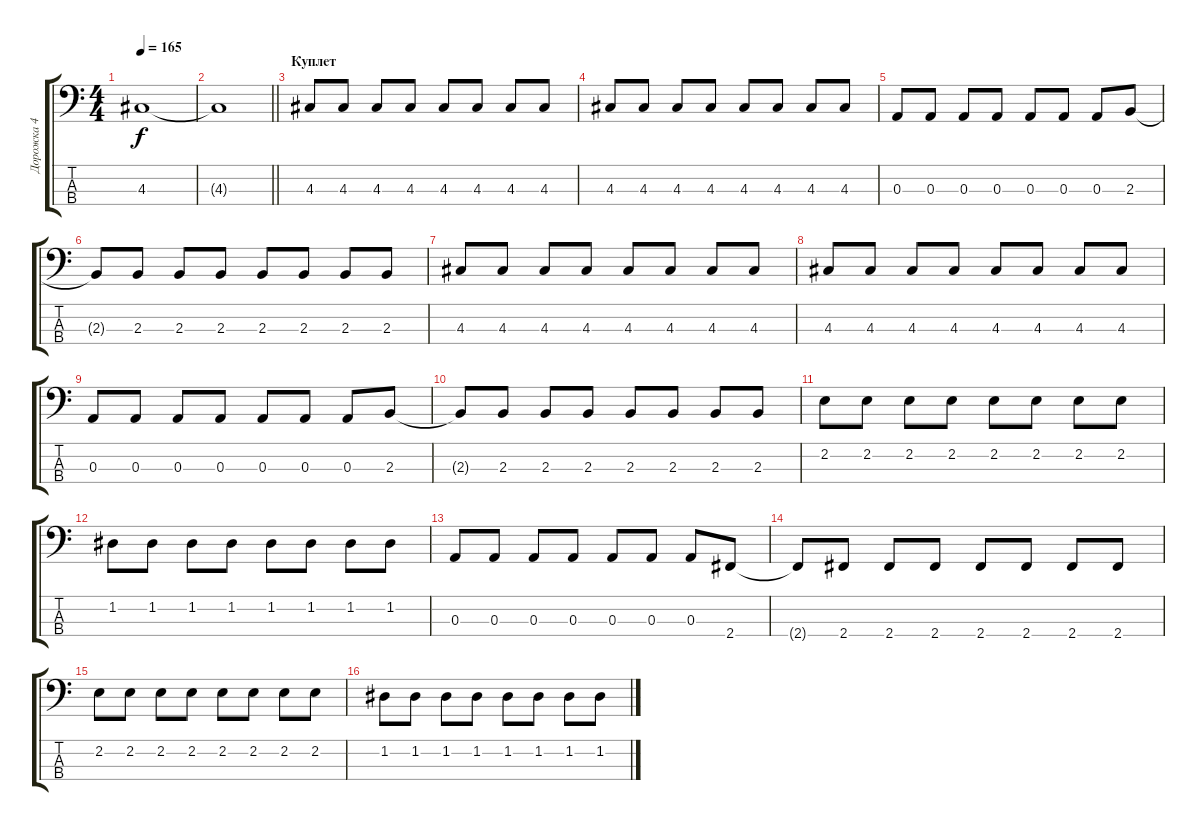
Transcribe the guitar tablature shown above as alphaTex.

\track ("Дорожка 4" "Дорожка 4") {instrument electricbassfinger}
\staff {score tabs}
\tuning (G2 D2 A1 E1) {hide}
\ts (4 4)
\tempo 165
\clef f4
\ks c
4.3.1{dy f} |
\barLineRight lightlight
4.3{t}.1 |
\section ("" "Куплет")
4.3.8 4.3.8 4.3.8 4.3.8 4.3.8 4.3.8 4.3.8 4.3.8 |
4.3.8 4.3.8 4.3.8 4.3.8 4.3.8 4.3.8 4.3.8 4.3.8 |
0.3.8 0.3.8 0.3.8 0.3.8 0.3.8 0.3.8 0.3.8 2.3.8 |
2.3{t}.8 2.3.8 2.3.8 2.3.8 2.3.8 2.3.8 2.3.8 2.3.8 |
4.3.8 4.3.8 4.3.8 4.3.8 4.3.8 4.3.8 4.3.8 4.3.8 |
4.3.8 4.3.8 4.3.8 4.3.8 4.3.8 4.3.8 4.3.8 4.3.8 |
0.3.8 0.3.8 0.3.8 0.3.8 0.3.8 0.3.8 0.3.8 2.3.8 |
2.3{t}.8 2.3.8 2.3.8 2.3.8 2.3.8 2.3.8 2.3.8 2.3.8 |
2.2.8 2.2.8 2.2.8 2.2.8 2.2.8 2.2.8 2.2.8 2.2.8 |
1.2.8 1.2.8 1.2.8 1.2.8 1.2.8 1.2.8 1.2.8 1.2.8 |
0.3.8 0.3.8 0.3.8 0.3.8 0.3.8 0.3.8 0.3.8 2.4.8 |
2.4{t}.8 2.4.8 2.4.8 2.4.8 2.4.8 2.4.8 2.4.8 2.4.8 |
2.2.8 2.2.8 2.2.8 2.2.8 2.2.8 2.2.8 2.2.8 2.2.8 |
1.2.8 1.2.8 1.2.8 1.2.8 1.2.8 1.2.8 1.2.8 1.2.8
